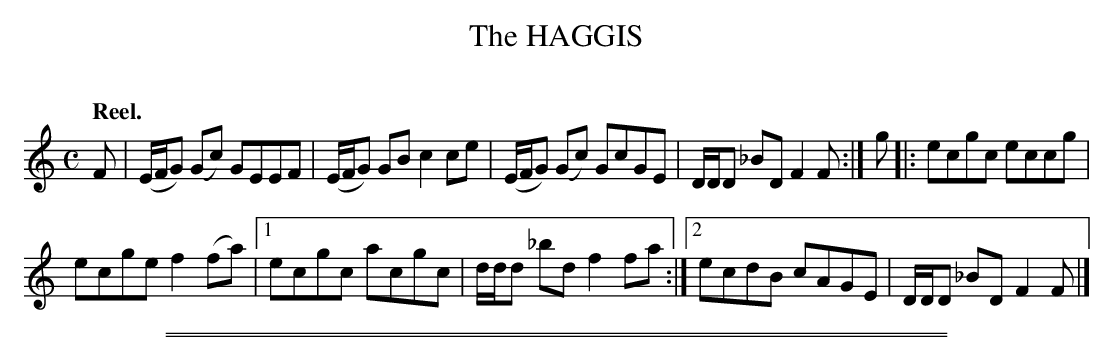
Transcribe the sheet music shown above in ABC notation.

X:1
T: The HAGGIS
C:
Q: "Reel."
M: C
L: 1/8
K: C
F |\
(E/F/G) (Gc) GEEF | (E/F/G) GB c2ce |\
(E/F/G) (Gc) GcGE | D/D/D _BD F2F :|\
g |:\
ecgc eccg |
ecge f2(fa) |\
[1 ecgc acgc | d/d/d _bd f2fa :|\
[2 ecdB cAGE | D/D/D _BD F2F |]
